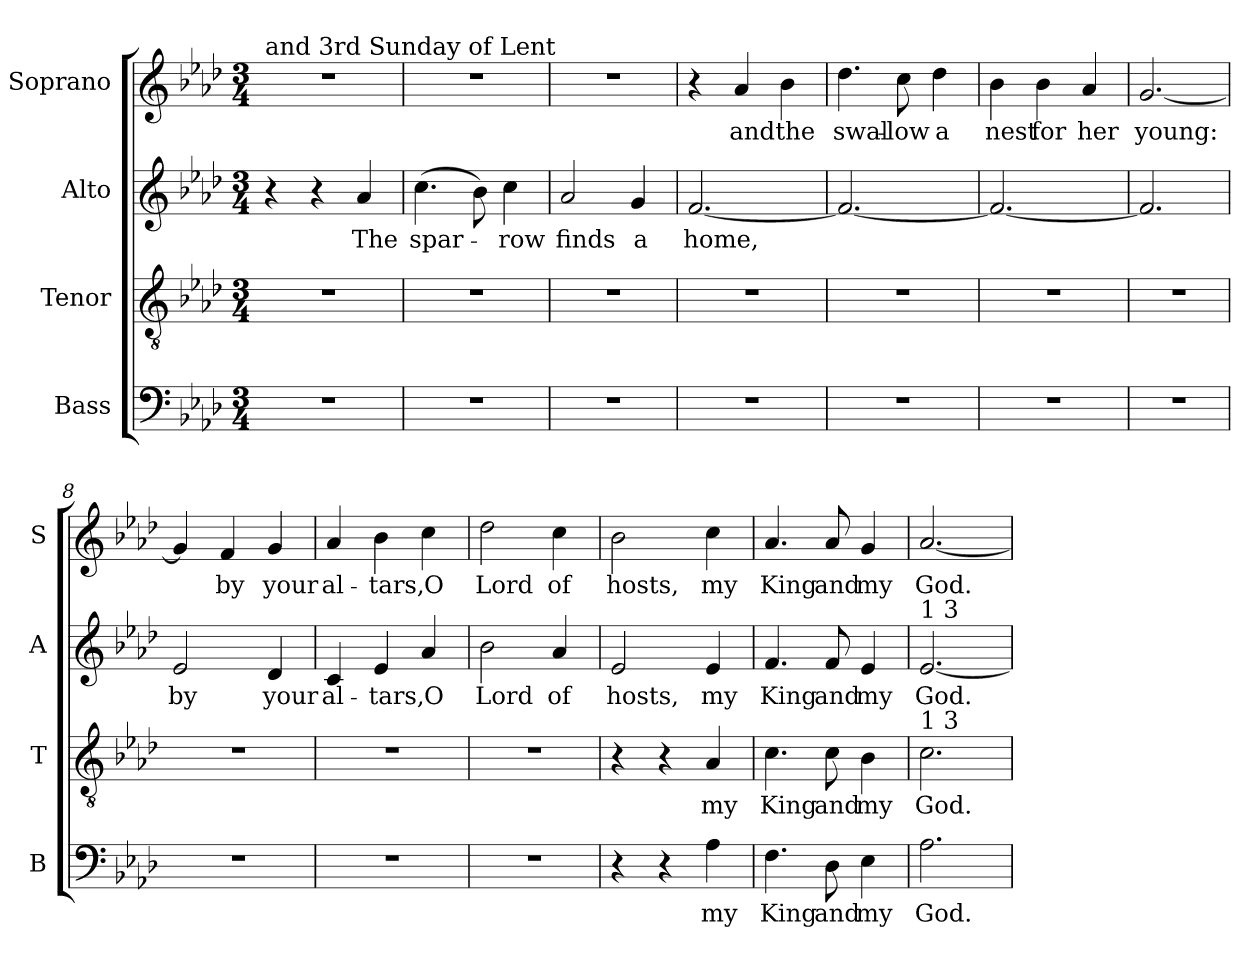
**kern	**text	**kern	**text	**kern	**text	**kern	**text
*part4	*part4	*part3	*part3	*part2	*part2	*part1	*part1
*staff4	*staff4	*staff3	*staff3	*staff2	*staff2	*staff1	*staff1
*I"Bass	*	*I"Tenor	*	*I"Alto	*	*I"Soprano	*
*I'B	*	*I'T	*	*I'A	*	*I'S	*
*clefF4	*	*clefGv2	*	*clefG2	*	*clefG2	*
*k[b-e-a-d-]	*	*k[b-e-a-d-]	*	*k[b-e-a-d-]	*	*k[b-e-a-d-]	*
*A-:	*	*A-:	*	*A-:	*	*A-:	*
*M3/4	*	*M3/4	*	*M3/4	*	*M3/4	*
=1	=1	=1	=1	=1	=1	=1	=1
!	!	!	!	!	!	!LO:TX:a:t=and 3rd Sunday of Lent	!
!LO:N:vis=1	!	!LO:N:vis=1	!	!	!	!LO:N:vis=1	!
2.r	.	2.r	.	4r	.	2.r	.
.	.	.	.	4r	.	.	.
!	!	!	!	!	!LO:LY:b	!	!
.	.	.	.	4a-/	The	.	.
=2	=2	=2	=2	=2	=2	=2	=2
!LO:N:vis=1	!	!LO:N:vis=1	!	!	!LO:LY:b	!LO:N:vis=1	!
2.r	.	2.r	.	(>4.cc\	spar-	2.r	.
.	.	.	.	8b-\)	.	.	.
!	!	!	!	!	!LO:LY:b	!	!
.	.	.	.	4cc\	-row	.	.
=3	=3	=3	=3	=3	=3	=3	=3
!LO:N:vis=1	!	!LO:N:vis=1	!	!	!LO:LY:b	!LO:N:vis=1	!
2.r	.	2.r	.	2a-/	finds	2.r	.
!	!	!	!	!	!LO:LY:b	!	!
.	.	.	.	4g/	a	.	.
=4	=4	=4	=4	=4	=4	=4	=4
!LO:N:vis=1	!	!LO:N:vis=1	!	!	!LO:LY:b	!	!
2.r	.	2.r	.	[<2.f/	home,	4r	.
!	!	!	!	!	!	!	!LO:LY:b
.	.	.	.	.	.	4a-/	and
!	!	!	!	!	!	!	!LO:LY:b
.	.	.	.	.	.	4b-\	the
=5	=5	=5	=5	=5	=5	=5	=5
!LO:N:vis=1	!	!LO:N:vis=1	!	!	!	!	!LO:LY:b
2.r	.	2.r	.	2.f/_	.	4.dd-\	swal-
!	!	!	!	!	!	!	!LO:LY:b
.	.	.	.	.	.	8cc\	-low
!	!	!	!	!	!	!	!LO:LY:b
.	.	.	.	.	.	4dd-\	a
=6	=6	=6	=6	=6	=6	=6	=6
!LO:N:vis=1	!	!LO:N:vis=1	!	!	!	!	!LO:LY:b
2.r	.	2.r	.	2.f/_	.	4b-\	nest
!	!	!	!	!	!	!	!LO:LY:b
.	.	.	.	.	.	4b-\	for
!	!	!	!	!	!	!	!LO:LY:b
.	.	.	.	.	.	4a-/	her
!!LO:LB:g=z
=7	=7	=7	=7	=7	=7	=7	=7
!LO:N:vis=1	!	!LO:N:vis=1	!	!	!	!	!LO:LY:b
2.r	.	2.r	.	2.f/]	.	[<2.g/	young:
=8	=8	=8	=8	=8	=8	=8	=8
!LO:N:vis=1	!	!LO:N:vis=1	!	!	!LO:LY:b	!	!
2.r	.	2.r	.	2e-/	by	4g/]	.
!	!	!	!	!	!	!	!LO:LY:b
.	.	.	.	.	.	4f/	by
!	!	!	!	!	!LO:LY:b	!	!LO:LY:b
.	.	.	.	4d-/	your	4g/	your
=9	=9	=9	=9	=9	=9	=9	=9
!LO:N:vis=1	!	!LO:N:vis=1	!	!	!LO:LY:b	!	!LO:LY:b
2.r	.	2.r	.	4c/	al-	4a-/	al-
!	!	!	!	!	!LO:LY:b	!	!LO:LY:b
.	.	.	.	4e-/	-tars,	4b-\	-tars,
!	!	!	!	!	!LO:LY:b	!	!LO:LY:b
.	.	.	.	4a-/	O	4cc\	O
=10	=10	=10	=10	=10	=10	=10	=10
!LO:N:vis=1	!	!LO:N:vis=1	!	!	!LO:LY:b	!	!LO:LY:b
2.r	.	2.r	.	2b-\	Lord	2dd-\	Lord
!	!	!	!	!	!LO:LY:b	!	!LO:LY:b
.	.	.	.	4a-/	of	4cc\	of
=11	=11	=11	=11	=11	=11	=11	=11
!	!	!	!	!	!LO:LY:b	!	!LO:LY:b
4r	.	4r	.	2e-/	hosts,	2b-\	hosts,
4r	.	4r	.	.	.	.	.
!	!LO:LY:b	!	!LO:LY:b	!	!LO:LY:b	!	!LO:LY:b
4A-\	my	4A-/	my	4e-/	my	4cc\	my
=12	=12	=12	=12	=12	=12	=12	=12
!	!LO:LY:b	!	!LO:LY:b	!	!LO:LY:b	!	!LO:LY:b
4.F\	King	4.c\	King	4.f/	King	4.a-/	King
!	!LO:LY:b	!	!LO:LY:b	!	!LO:LY:b	!	!LO:LY:b
8D-\	and	8c\	and	8f/	and	8a-/	and
!	!LO:LY:b	!	!LO:LY:b	!	!LO:LY:b	!	!LO:LY:b
4E-\	my	4B-\	my	4e-/	my	4g/	my
!!LO:PB:g=z
=13	=13	=13	=13	=13	=13	=13	=13
!	!	!	!	!LO:TX:a:t=1 3	!	!	!
!	!	!LO:TX:a:t=1 3	!	!	!	!	!
!	!LO:LY:b	!	!LO:LY:b	!	!LO:LY:b	!	!LO:LY:b
2.A-\	God.	2.c\	God.	[<2.e-/	God.	[<2.a-/	God.
=	=	=	=	=	=	=	=
*-	*-	*-	*-	*-	*-	*-	*-
